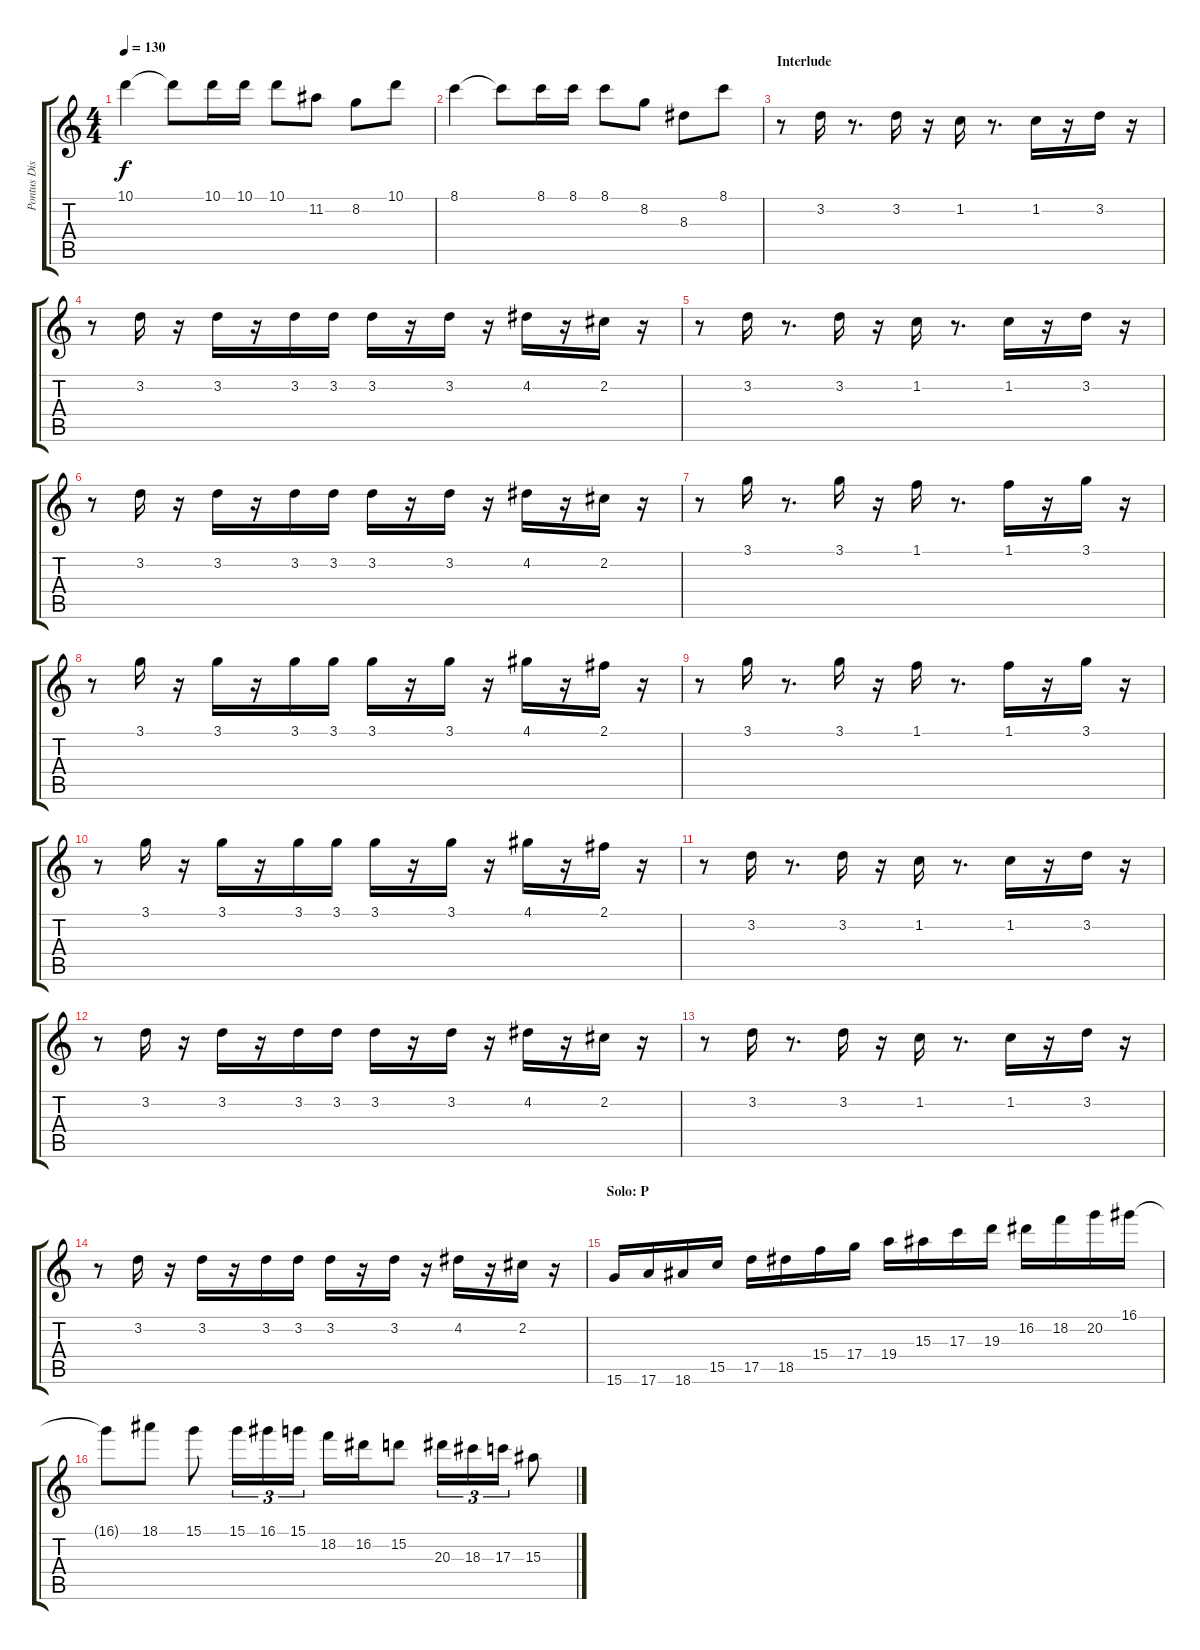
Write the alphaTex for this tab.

\track ("Pontus Distorsion" "Pontus Dis") {instrument distortionguitar}
\staff {score tabs}
\tuning (E4 B3 G3 D3 A2 E2) {hide}
\ts (4 4)
\tempo 130
\clef g2
\ks c
10.1.4{dy f} 10.1{t}.8 10.1.16 10.1.16 10.1.8 11.2.8 8.2.8 10.1.8 |
8.1.4 8.1{t}.8 8.1.16 8.1.16 8.1.8 8.2.8 8.3.8 8.1.8 |
\section ("" "Interlude")
r.8 3.2.16 r.8{d} 3.2.16 r.16 1.2.16 r.8{d} 1.2.16 r.16 3.2.16 r.16 |
r.8 3.2.16 r.16 3.2.16 r.16 3.2.16 3.2.16 3.2.16 r.16 3.2.16 r.16 4.2.16 r.16 2.2.16 r.16 |
r.8 3.2.16 r.8{d} 3.2.16 r.16 1.2.16 r.8{d} 1.2.16 r.16 3.2.16 r.16 |
r.8 3.2.16 r.16 3.2.16 r.16 3.2.16 3.2.16 3.2.16 r.16 3.2.16 r.16 4.2.16 r.16 2.2.16 r.16 |
r.8 3.1.16 r.8{d} 3.1.16 r.16 1.1.16 r.8{d} 1.1.16 r.16 3.1.16 r.16 |
r.8 3.1.16 r.16 3.1.16 r.16 3.1.16 3.1.16 3.1.16 r.16 3.1.16 r.16 4.1.16 r.16 2.1.16 r.16 |
r.8 3.1.16 r.8{d} 3.1.16 r.16 1.1.16 r.8{d} 1.1.16 r.16 3.1.16 r.16 |
r.8 3.1.16 r.16 3.1.16 r.16 3.1.16 3.1.16 3.1.16 r.16 3.1.16 r.16 4.1.16 r.16 2.1.16 r.16 |
r.8 3.2.16 r.8{d} 3.2.16 r.16 1.2.16 r.8{d} 1.2.16 r.16 3.2.16 r.16 |
r.8 3.2.16 r.16 3.2.16 r.16 3.2.16 3.2.16 3.2.16 r.16 3.2.16 r.16 4.2.16 r.16 2.2.16 r.16 |
r.8 3.2.16 r.8{d} 3.2.16 r.16 1.2.16 r.8{d} 1.2.16 r.16 3.2.16 r.16 |
r.8 3.2.16 r.16 3.2.16 r.16 3.2.16 3.2.16 3.2.16 r.16 3.2.16 r.16 4.2.16 r.16 2.2.16 r.16 |
\section ("" "Solo: P")
15.6.16 17.6.16 18.6.16 15.5.16 17.5.16 18.5.16 15.4.16 17.4.16 19.4.16 15.3.16 17.3.16 19.3.16 16.2.16 18.2.16 20.2.16 16.1.16 |
16.1{t}.8 18.1.8 15.1.8 15.1.16{tu (3 2)} 16.1.16{tu (3 2)} 15.1.16{tu (3 2)} 18.2.16 16.2.16 15.2.8 20.3.16{tu (3 2)} 18.3.16{tu (3 2)} 17.3.16{tu (3 2)} 15.3.8
